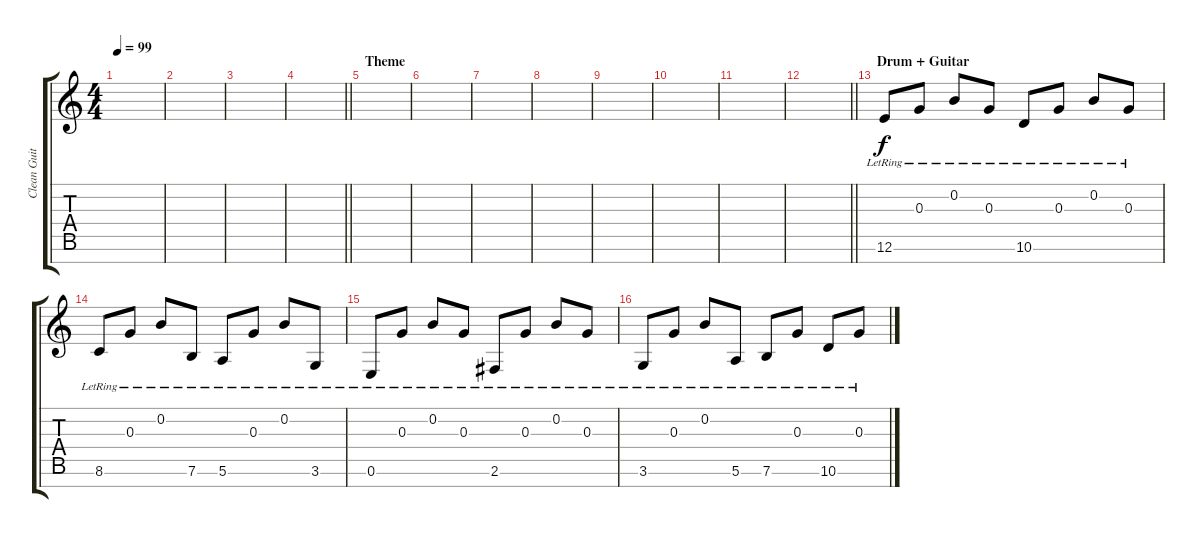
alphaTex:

\track ("Clean Guitar" "Clean Guit") {instrument electricguitarjazz}
\staff {score tabs}
\tuning (E4 B3 G3 D3 A2 E2 B1) {hide}
\ts (4 4)
\tempo 99
\clef g2
\ks c
|
|
|
\barLineRight lightlight
|
\section ("" "Theme")
|
|
|
|
|
|
|
\barLineRight lightlight
|
\section ("" "Drum + Guitar")
12.6{lr}.8 0.3{lr}.8 0.2{lr}.8 0.3{lr}.8 10.6{lr}.8 0.3{lr}.8 0.2{lr}.8 0.3{lr}.8 |
8.6{lr}.8 0.3{lr}.8 0.2{lr}.8 7.6{lr}.8 5.6{lr}.8 0.3{lr}.8 0.2{lr}.8 3.6{lr}.8 |
0.6{lr}.8 0.3{lr}.8 0.2{lr}.8 0.3{lr}.8 2.6{lr}.8 0.3{lr}.8 0.2{lr}.8 0.3{lr}.8 |
3.6{lr}.8 0.3{lr}.8 0.2{lr}.8 5.6{lr}.8 7.6{lr}.8 0.3{lr}.8 10.6{lr}.8 0.3{lr}.8
